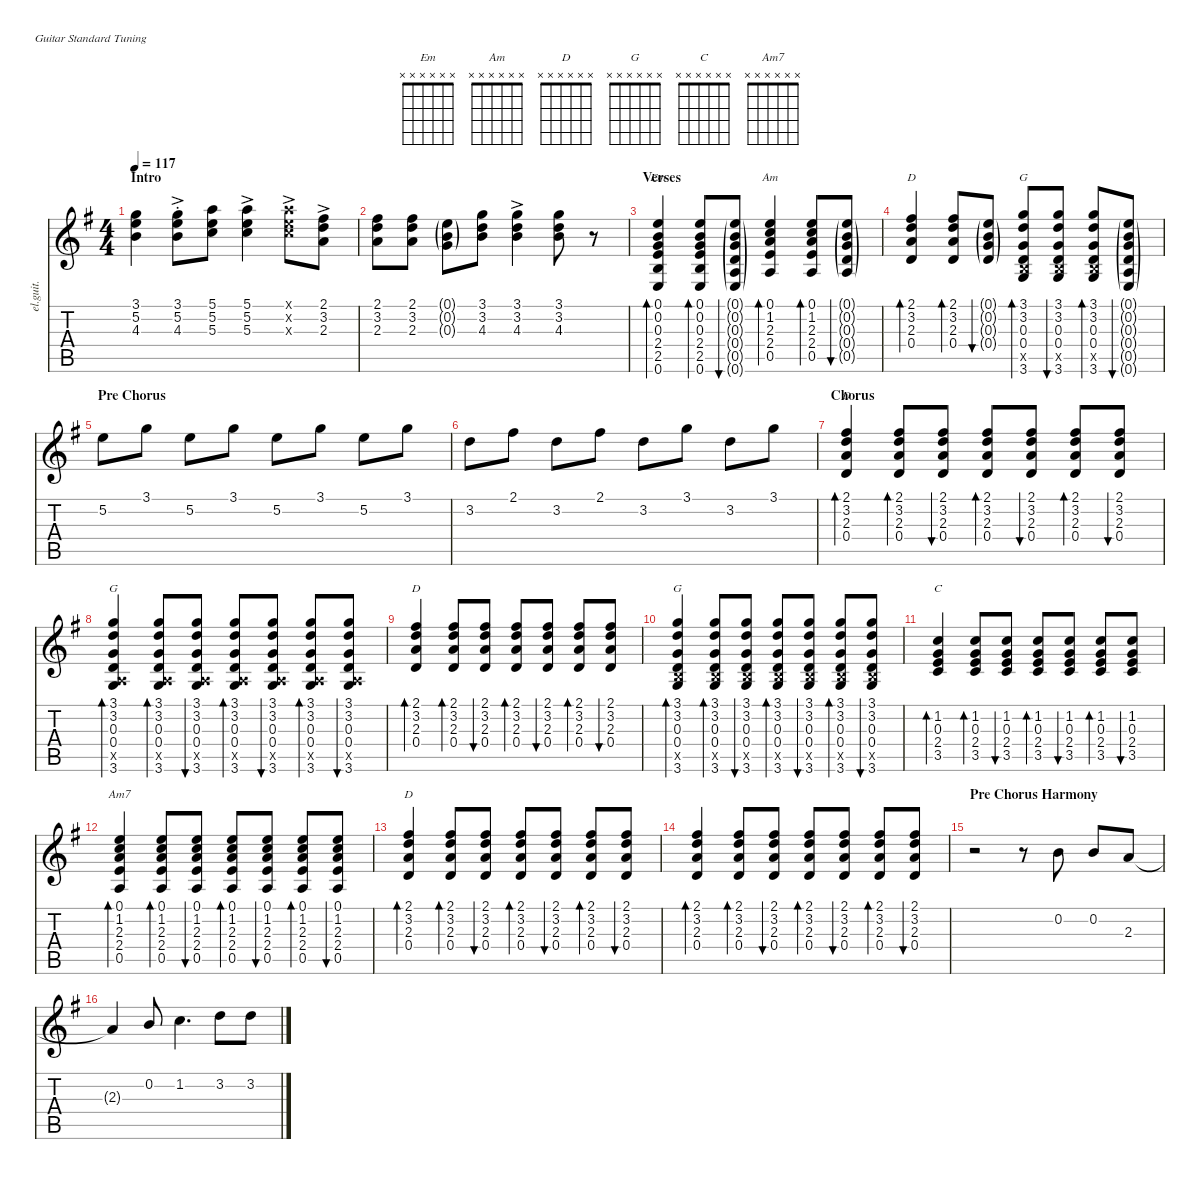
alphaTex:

\defaultSystemsLayout 4
\hideDynamics
\bracketExtendMode nobrackets
\otherSystemsTrackNameOrientation horizontal
\track ("Brian Bell - Guitar 2" "el.guit.") {solo instrument electricguitarclean}
\staff {score tabs}
\tuning (E4 B3 G3 D3 A2 E2)
\chord ("Em" x x x x x x)
\chord ("Am" x x x x x x)
\chord ("D" x x x x x x)
\chord ("G" x x x x x x)
\chord ("C" x x x x x x)
\chord ("Am7" x x x x x x)
\ts (4 4)
\section ("" "Intro")
\tempo 117
\clef g2
\ks g
(3.1{acc forcenatural} 5.2{acc forcenatural} 4.3{acc forcenatural}).4{dy f instrument electricguitarclean beam Down} (3.1{ac st acc forcenatural} 5.2{ac st acc forcenatural} 4.3{ac st acc forcenatural}).8{beam Down} (5.1{acc forcenatural} 5.2{acc forcenatural} 5.3{acc forcenatural}).8{beam Down} (5.1{ac acc forcenatural} 5.2{ac acc forcenatural} 5.3{ac acc forcenatural}).4{beam Down} (5.1{ac x acc forcenatural} 5.2{ac x acc forcenatural} 5.3{ac x acc forcenatural}).8{beam Down} (2.1{ac acc #} 3.2{ac acc forcenatural} 2.3{ac acc forcenatural}).8{beam Down} |
(2.1{acc #} 3.2{acc forcenatural} 2.3{acc forcenatural}).8{beam Down} (2.1{acc #} 3.2{acc forcenatural} 2.3{acc forcenatural}).8{beam Down} (0.1{g acc forcenatural} 0.2{g acc forcenatural} 0.3{g acc forcenatural}).8{beam Down} (3.1{acc forcenatural} 3.2{acc forcenatural} 4.3{acc forcenatural}).8{beam Down} (3.1{ac acc forcenatural} 3.2{ac acc forcenatural} 4.3{ac acc forcenatural}).4{beam Down} (3.1{acc forcenatural} 3.2{acc forcenatural} 4.3{acc forcenatural}).8{beam Down} r.8{beam Down} |
\section ("" "Verses")
(0.1{acc forcenatural} 0.2{acc forcenatural} 0.3{acc forcenatural} 2.4{acc forcenatural} 2.5{acc forcenatural} 0.6{acc forcenatural}).4{bd 30 ch "Em" beam Up} (0.1{acc forcenatural} 0.2{acc forcenatural} 0.3{acc forcenatural} 2.4{acc forcenatural} 2.5{acc forcenatural} 0.6{acc forcenatural}).8{bd 30 beam Up} (0.1{g acc forcenatural} 0.2{g acc forcenatural} 0.3{g acc forcenatural} 0.4{g acc forcenatural} 0.5{g acc forcenatural} 0.6{g acc forcenatural}).8{bu 30 beam Up} (0.1{acc forcenatural} 1.2{acc forcenatural} 2.3{acc forcenatural} 2.4{acc forcenatural} 0.5{acc forcenatural}).4{bd 30 ch "Am" beam Up} (0.1{acc forcenatural} 1.2{acc forcenatural} 2.3{acc forcenatural} 2.4{acc forcenatural} 0.5{acc forcenatural}).8{bd 30 beam Up} (0.1{g acc forcenatural} 0.2{g acc forcenatural} 0.3{g acc forcenatural} 0.4{g acc forcenatural} 0.5{g acc forcenatural}).8{bu 30 beam Up} |
(2.1{acc #} 3.2{acc forcenatural} 2.3{acc forcenatural} 0.4{acc forcenatural}).4{bd 30 ch "D" beam Up} (2.1{acc #} 3.2{acc forcenatural} 2.3{acc forcenatural} 0.4{acc forcenatural}).8{bd 30 beam Up} (0.1{g acc forcenatural} 0.2{g acc forcenatural} 0.3{g acc forcenatural} 0.4{g acc forcenatural}).8{bu 30 beam Up} (3.1{acc forcenatural} 3.2{acc forcenatural} 0.3{acc forcenatural} 0.4{acc forcenatural} 2.5{x acc forcenatural} 3.6{acc forcenatural}).8{bd 30 ch "G" beam Up} (3.1{acc forcenatural} 3.2{acc forcenatural} 0.3{acc forcenatural} 0.4{acc forcenatural} 2.5{x acc forcenatural} 3.6{acc forcenatural}).8{bu 30 dy mf beam Up} (3.1{acc forcenatural} 3.2{acc forcenatural} 0.3{acc forcenatural} 0.4{acc forcenatural} 2.5{x acc forcenatural} 3.6{acc forcenatural}).8{bd 30 dy f beam Up} (0.1{g acc forcenatural} 0.2{g acc forcenatural} 0.3{g acc forcenatural} 0.4{g acc forcenatural} 0.5{g acc forcenatural} 0.6{g acc forcenatural}).8{bu 30 beam Up} |
\section ("" "Pre Chorus")
5.2{acc forcenatural}.8{beam Down} 3.1{acc forcenatural}.8{beam Down} 5.2{acc forcenatural}.8{beam Down} 3.1{acc forcenatural}.8{beam Down} 5.2{acc forcenatural}.8{beam Down} 3.1{acc forcenatural}.8{beam Down} 5.2{acc forcenatural}.8{beam Down} 3.1{acc forcenatural}.8{beam Down} |
3.2{acc forcenatural}.8{beam Down} 2.1{acc #}.8{beam Down} 3.2{acc forcenatural}.8{beam Down} 2.1{acc #}.8{beam Down} 3.2{acc forcenatural}.8{beam Down} 3.1{acc forcenatural}.8{beam Down} 3.2{acc forcenatural}.8{beam Down} 3.1{acc forcenatural}.8{beam Down} |
\section ("" "Chorus")
(2.1{acc #} 3.2{acc forcenatural} 2.3{acc forcenatural} 0.4{acc forcenatural}).4{bd 30 ch "D" beam Up} (2.1{acc #} 3.2{acc forcenatural} 2.3{acc forcenatural} 0.4{acc forcenatural}).8{bd 30 beam Up} (2.1{acc #} 3.2{acc forcenatural} 2.3{acc forcenatural} 0.4{acc forcenatural}).8{bu 30 dy mf beam Up} (2.1{acc #} 3.2{acc forcenatural} 2.3{acc forcenatural} 0.4{acc forcenatural}).8{bd 30 dy f beam Up} (2.1{acc #} 3.2{acc forcenatural} 2.3{acc forcenatural} 0.4{acc forcenatural}).8{bu 30 dy mf beam Up} (2.1{acc #} 3.2{acc forcenatural} 2.3{acc forcenatural} 0.4{acc forcenatural}).8{bd 30 dy f beam Up} (2.1{acc #} 3.2{acc forcenatural} 2.3{acc forcenatural} 0.4{acc forcenatural}).8{bu 30 dy mf beam Up} |
(3.1{acc forcenatural} 3.2{acc forcenatural} 0.3{acc forcenatural} 0.4{acc forcenatural} 0.5{x acc forcenatural} 3.6{acc forcenatural}).4{bd 30 ch "G" dy f beam Up} (3.1{acc forcenatural} 3.2{acc forcenatural} 0.3{acc forcenatural} 0.4{acc forcenatural} 0.5{x acc forcenatural} 3.6{acc forcenatural}).8{bd 30 beam Up} (3.1{acc forcenatural} 3.2{acc forcenatural} 0.3{acc forcenatural} 0.4{acc forcenatural} 0.5{x acc forcenatural} 3.6{acc forcenatural}).8{bu 30 dy mf beam Up} (3.1{acc forcenatural} 3.2{acc forcenatural} 0.3{acc forcenatural} 0.4{acc forcenatural} 0.5{x acc forcenatural} 3.6{acc forcenatural}).8{bd 30 dy f beam Up} (3.1{acc forcenatural} 3.2{acc forcenatural} 0.3{acc forcenatural} 0.4{acc forcenatural} 0.5{x acc forcenatural} 3.6{acc forcenatural}).8{bu 30 dy mf beam Up} (3.1{acc forcenatural} 3.2{acc forcenatural} 0.3{acc forcenatural} 0.4{acc forcenatural} 0.5{x acc forcenatural} 3.6{acc forcenatural}).8{bd 30 dy f beam Up} (3.1{acc forcenatural} 3.2{acc forcenatural} 0.3{acc forcenatural} 0.4{acc forcenatural} 0.5{x acc forcenatural} 3.6{acc forcenatural}).8{bu 30 dy mf beam Up} |
(2.1{acc #} 3.2{acc forcenatural} 2.3{acc forcenatural} 0.4{acc forcenatural}).4{bd 30 ch "D" dy f beam Up} (2.1{acc #} 3.2{acc forcenatural} 2.3{acc forcenatural} 0.4{acc forcenatural}).8{bd 30 beam Up} (2.1{acc #} 3.2{acc forcenatural} 2.3{acc forcenatural} 0.4{acc forcenatural}).8{bu 30 dy mf beam Up} (2.1{acc #} 3.2{acc forcenatural} 2.3{acc forcenatural} 0.4{acc forcenatural}).8{bd 30 dy f beam Up} (2.1{acc #} 3.2{acc forcenatural} 2.3{acc forcenatural} 0.4{acc forcenatural}).8{bu 30 dy mf beam Up} (2.1{acc #} 3.2{acc forcenatural} 2.3{acc forcenatural} 0.4{acc forcenatural}).8{bd 30 dy f beam Up} (2.1{acc #} 3.2{acc forcenatural} 2.3{acc forcenatural} 0.4{acc forcenatural}).8{bu 30 dy mf beam Up} |
(3.1{acc forcenatural} 3.2{acc forcenatural} 0.3{acc forcenatural} 0.4{acc forcenatural} 2.5{x acc forcenatural} 3.6{acc forcenatural}).4{bd 30 ch "G" dy f beam Up} (3.1{acc forcenatural} 3.2{acc forcenatural} 0.3{acc forcenatural} 0.4{acc forcenatural} 2.5{x acc forcenatural} 3.6{acc forcenatural}).8{bd 30 beam Up} (3.1{acc forcenatural} 3.2{acc forcenatural} 0.3{acc forcenatural} 0.4{acc forcenatural} 2.5{x acc forcenatural} 3.6{acc forcenatural}).8{bu 30 dy mf beam Up} (3.1{acc forcenatural} 3.2{acc forcenatural} 0.3{acc forcenatural} 0.4{acc forcenatural} 2.5{x acc forcenatural} 3.6{acc forcenatural}).8{bd 30 dy f beam Up} (3.1{acc forcenatural} 3.2{acc forcenatural} 0.3{acc forcenatural} 0.4{acc forcenatural} 2.5{x acc forcenatural} 3.6{acc forcenatural}).8{bu 30 dy mf beam Up} (3.1{acc forcenatural} 3.2{acc forcenatural} 0.3{acc forcenatural} 0.4{acc forcenatural} 2.5{x acc forcenatural} 3.6{acc forcenatural}).8{bd 30 dy f beam Up} (3.1{acc forcenatural} 3.2{acc forcenatural} 0.3{acc forcenatural} 0.4{acc forcenatural} 2.5{x acc forcenatural} 3.6{acc forcenatural}).8{bu 30 dy mf beam Up} |
(1.2{acc forcenatural} 0.3{acc forcenatural} 2.4{acc forcenatural} 3.5{acc forcenatural}).4{bd 30 ch "C" dy f beam Up} (1.2{acc forcenatural} 0.3{acc forcenatural} 2.4{acc forcenatural} 3.5{acc forcenatural}).8{bd 30 beam Up} (1.2{acc forcenatural} 0.3{acc forcenatural} 2.4{acc forcenatural} 3.5{acc forcenatural}).8{bu 30 dy mf beam Up} (1.2{acc forcenatural} 0.3{acc forcenatural} 2.4{acc forcenatural} 3.5{acc forcenatural}).8{bd 30 dy f beam Up} (1.2{acc forcenatural} 0.3{acc forcenatural} 2.4{acc forcenatural} 3.5{acc forcenatural}).8{bu 30 dy mf beam Up} (1.2{acc forcenatural} 0.3{acc forcenatural} 2.4{acc forcenatural} 3.5{acc forcenatural}).8{bd 30 dy f beam Up} (1.2{acc forcenatural} 0.3{acc forcenatural} 2.4{acc forcenatural} 3.5{acc forcenatural}).8{bu 30 dy mf beam Up} |
(0.1{acc forcenatural} 1.2{acc forcenatural} 2.3{acc forcenatural} 2.4{acc forcenatural} 0.5{acc forcenatural}).4{bd 30 ch "Am7" dy f beam Up} (0.1{acc forcenatural} 1.2{acc forcenatural} 2.3{acc forcenatural} 2.4{acc forcenatural} 0.5{acc forcenatural}).8{bd 30 beam Up} (0.1{acc forcenatural} 1.2{acc forcenatural} 2.3{acc forcenatural} 2.4{acc forcenatural} 0.5{acc forcenatural}).8{bu 30 dy mf beam Up} (0.1{acc forcenatural} 1.2{acc forcenatural} 2.3{acc forcenatural} 2.4{acc forcenatural} 0.5{acc forcenatural}).8{bd 30 dy f beam Up} (0.1{acc forcenatural} 1.2{acc forcenatural} 2.3{acc forcenatural} 2.4{acc forcenatural} 0.5{acc forcenatural}).8{bu 30 dy mf beam Up} (0.1{acc forcenatural} 1.2{acc forcenatural} 2.3{acc forcenatural} 2.4{acc forcenatural} 0.5{acc forcenatural}).8{bd 30 dy f beam Up} (0.1{acc forcenatural} 1.2{acc forcenatural} 2.3{acc forcenatural} 2.4{acc forcenatural} 0.5{acc forcenatural}).8{bu 30 dy mf beam Up} |
(2.1{acc #} 3.2{acc forcenatural} 2.3{acc forcenatural} 0.4{acc forcenatural}).4{bd 30 ch "D" dy f beam Up} (2.1{acc #} 3.2{acc forcenatural} 2.3{acc forcenatural} 0.4{acc forcenatural}).8{bd 30 beam Up} (2.1{acc #} 3.2{acc forcenatural} 2.3{acc forcenatural} 0.4{acc forcenatural}).8{bu 30 dy mf beam Up} (2.1{acc #} 3.2{acc forcenatural} 2.3{acc forcenatural} 0.4{acc forcenatural}).8{bd 30 dy f beam Up} (2.1{acc #} 3.2{acc forcenatural} 2.3{acc forcenatural} 0.4{acc forcenatural}).8{bu 30 dy mf beam Up} (2.1{acc #} 3.2{acc forcenatural} 2.3{acc forcenatural} 0.4{acc forcenatural}).8{bd 30 dy f beam Up} (2.1{acc #} 3.2{acc forcenatural} 2.3{acc forcenatural} 0.4{acc forcenatural}).8{bu 30 dy mf beam Up} |
(2.1{acc #} 3.2{acc forcenatural} 2.3{acc forcenatural} 0.4{acc forcenatural}).4{bd 30 dy f beam Up} (2.1{acc #} 3.2{acc forcenatural} 2.3{acc forcenatural} 0.4{acc forcenatural}).8{bd 30 beam Up} (2.1{acc #} 3.2{acc forcenatural} 2.3{acc forcenatural} 0.4{acc forcenatural}).8{bu 30 dy mf beam Up} (2.1{acc #} 3.2{acc forcenatural} 2.3{acc forcenatural} 0.4{acc forcenatural}).8{bd 30 dy f beam Up} (2.1{acc #} 3.2{acc forcenatural} 2.3{acc forcenatural} 0.4{acc forcenatural}).8{bu 30 dy mf beam Up} (2.1{acc #} 3.2{acc forcenatural} 2.3{acc forcenatural} 0.4{acc forcenatural}).8{bd 30 dy f beam Up} (2.1{acc #} 3.2{acc forcenatural} 2.3{acc forcenatural} 0.4{acc forcenatural}).8{bu 30 dy mf beam Up} |
\section ("" "Pre Chorus Harmony")
r.2{beam Down} r.8{beam Down} 0.2{acc forcenatural}.8{dy f beam Down} 0.2{acc forcenatural}.8{beam Up} 2.3{acc forcenatural}.8{beam Up} |
2.3{t acc forcenatural}.4{beam Up} 0.2{acc forcenatural}.8{beam Up} 1.2{acc forcenatural}.4{d beam Down} 3.2{acc forcenatural}.8{beam Down} 3.2{acc forcenatural}.8{beam Down}
